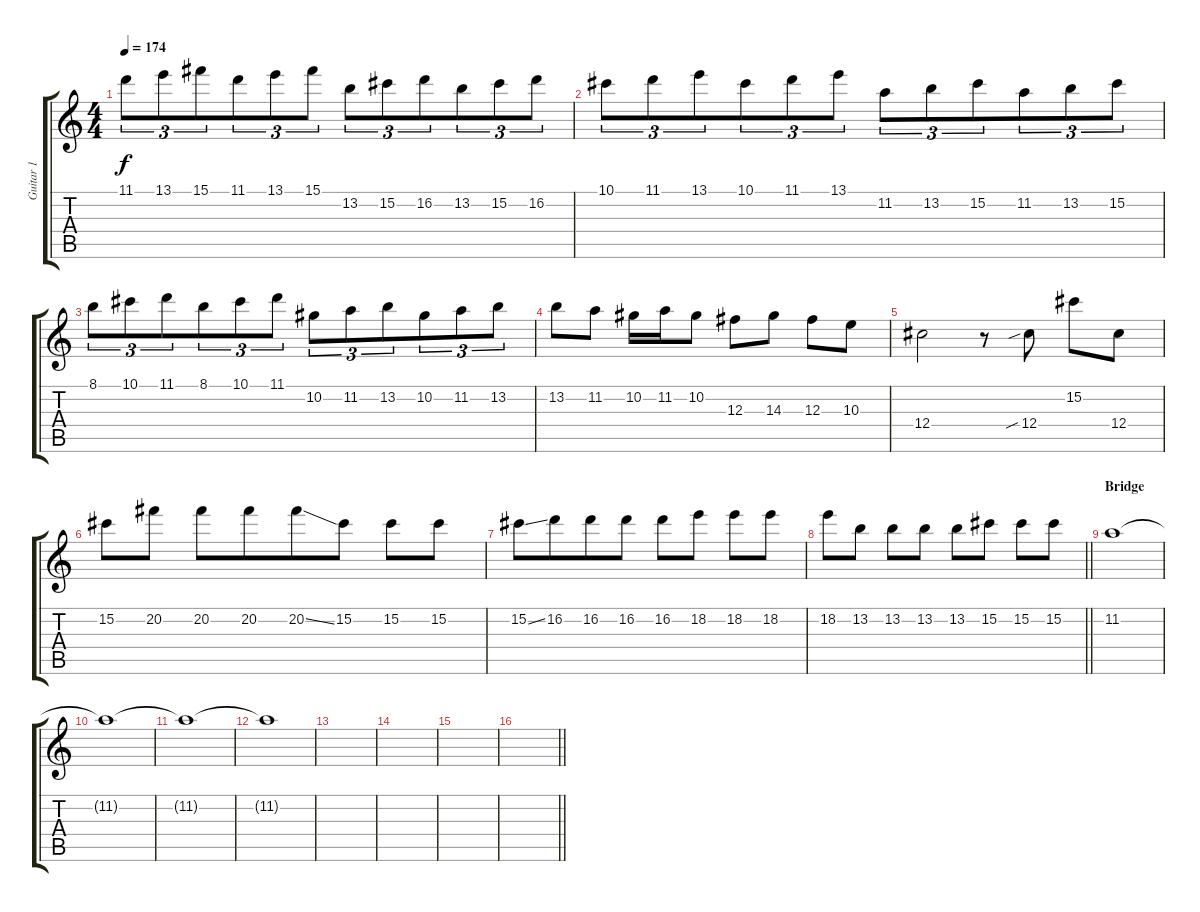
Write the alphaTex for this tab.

\track ("Guitar 1" "Guitar 1") {instrument distortionguitar}
\staff {score tabs}
\tuning (Eb4 Bb3 Gb3 Db3 Ab2 Db2) {hide}
\ts (4 4)
\tempo 174
\clef g2
\ks c
11.1.8{tu (3 2) dy f beam merge} 13.1.8{tu (3 2)} 15.1.8{tu (3 2) beam merge} 11.1.8{tu (3 2)} 13.1.8{tu (3 2) beam merge} 15.1.8{tu (3 2)} 13.2.8{tu (3 2) beam merge} 15.2.8{tu (3 2)} 16.2.8{tu (3 2) beam merge} 13.2.8{tu (3 2) beam merge} 15.2.8{tu (3 2)} 16.2.8{tu (3 2)} |
10.1.8{tu (3 2) beam merge} 11.1.8{tu (3 2)} 13.1.8{tu (3 2) beam merge} 10.1.8{tu (3 2)} 11.1.8{tu (3 2) beam merge} 13.1.8{tu (3 2)} 11.2.8{tu (3 2) beam merge} 13.2.8{tu (3 2)} 15.2.8{tu (3 2) beam merge} 11.2.8{tu (3 2) beam merge} 13.2.8{tu (3 2)} 15.2.8{tu (3 2)} |
8.1.8{tu (3 2) beam merge} 10.1.8{tu (3 2)} 11.1.8{tu (3 2) beam merge} 8.1.8{tu (3 2)} 10.1.8{tu (3 2) beam merge} 11.1.8{tu (3 2)} 10.2.8{tu (3 2) beam merge} 11.2.8{tu (3 2)} 13.2.8{tu (3 2) beam merge} 10.2.8{tu (3 2) beam merge} 11.2.8{tu (3 2)} 13.2.8{tu (3 2)} |
13.2.8{beam merge} 11.2.8 10.2.16{beam merge} 11.2.16{beam merge} 10.2.8 12.3.8{beam merge} 14.3.8 12.3.8 10.3.8 |
12.4.2 r.8 12.4{sib}.8 15.2.8{beam merge} 12.4.8 |
15.2.8 20.2.8 20.2.8{beam merge} 20.2.8{beam merge} 20.2{ss}.8 15.2.8 15.2.8 15.2.8 |
15.2{ss}.8 16.2.8{beam merge} 16.2.8{beam merge} 16.2.8 16.2.8{beam merge} 18.2.8 18.2.8{beam merge} 18.2.8 |
\barLineRight lightlight
18.2.8{beam merge} 13.2.8 13.2.8 13.2.8 13.2.8 15.2.8 15.2.8 15.2.8 |
\section ("" "Bridge")
11.2.1{volume 0} |
11.2{t}.1 |
11.2{t}.1 |
11.2{t}.1 |
|
|
|
\barLineRight lightlight
